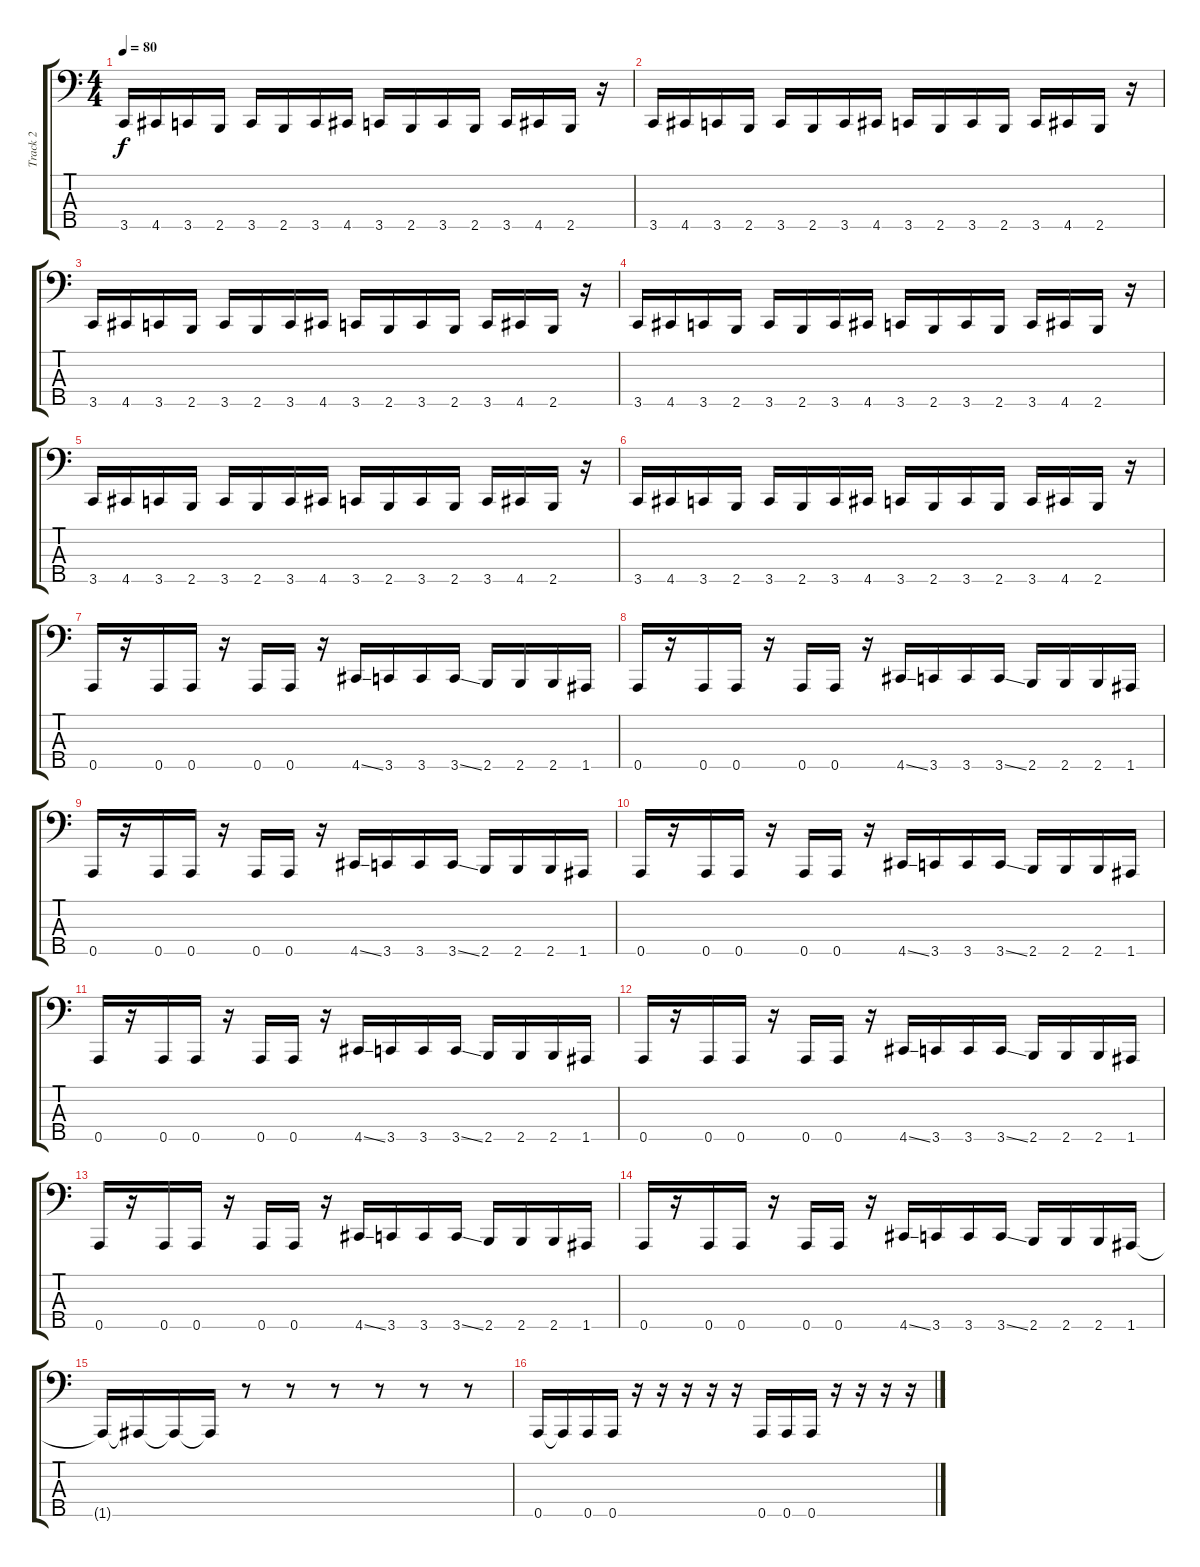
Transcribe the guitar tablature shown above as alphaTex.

\track ("Track 2" "Track 2") {instrument slapbass1}
\staff {score tabs}
\tuning (F2 C2 G1 D1 A0) {hide}
\ts (4 4)
\tempo 80
\clef f4
\ks c
3.5.16{dy f} 4.5.16 3.5.16 2.5.16 3.5.16 2.5.16 3.5.16 4.5.16 3.5.16 2.5.16 3.5.16 2.5.16 3.5.16 4.5.16 2.5.16 r.16 |
3.5.16 4.5.16 3.5.16 2.5.16 3.5.16 2.5.16 3.5.16 4.5.16 3.5.16 2.5.16 3.5.16 2.5.16 3.5.16 4.5.16 2.5.16 r.16 |
3.5.16 4.5.16 3.5.16 2.5.16 3.5.16 2.5.16 3.5.16 4.5.16 3.5.16 2.5.16 3.5.16 2.5.16 3.5.16 4.5.16 2.5.16 r.16 |
3.5.16 4.5.16 3.5.16 2.5.16 3.5.16 2.5.16 3.5.16 4.5.16 3.5.16 2.5.16 3.5.16 2.5.16 3.5.16 4.5.16 2.5.16 r.16 |
3.5.16 4.5.16 3.5.16 2.5.16 3.5.16 2.5.16 3.5.16 4.5.16 3.5.16 2.5.16 3.5.16 2.5.16 3.5.16 4.5.16 2.5.16 r.16 |
3.5.16 4.5.16 3.5.16 2.5.16 3.5.16 2.5.16 3.5.16 4.5.16 3.5.16 2.5.16 3.5.16 2.5.16 3.5.16 4.5.16 2.5.16 r.16 |
0.5.16 r.16 0.5.16 0.5.16 r.16 0.5.16 0.5.16 r.16 4.5{ss}.16 3.5.16 3.5.16 3.5{ss}.16 2.5.16 2.5.16 2.5.16 1.5.16 |
0.5.16 r.16 0.5.16 0.5.16 r.16 0.5.16 0.5.16 r.16 4.5{ss}.16 3.5.16 3.5.16 3.5{ss}.16 2.5.16 2.5.16 2.5.16 1.5.16 |
0.5.16 r.16 0.5.16 0.5.16 r.16 0.5.16 0.5.16 r.16 4.5{ss}.16 3.5.16 3.5.16 3.5{ss}.16 2.5.16 2.5.16 2.5.16 1.5.16 |
0.5.16 r.16 0.5.16 0.5.16 r.16 0.5.16 0.5.16 r.16 4.5{ss}.16 3.5.16 3.5.16 3.5{ss}.16 2.5.16 2.5.16 2.5.16 1.5.16 |
0.5.16 r.16 0.5.16 0.5.16 r.16 0.5.16 0.5.16 r.16 4.5{ss}.16 3.5.16 3.5.16 3.5{ss}.16 2.5.16 2.5.16 2.5.16 1.5.16 |
0.5.16 r.16 0.5.16 0.5.16 r.16 0.5.16 0.5.16 r.16 4.5{ss}.16 3.5.16 3.5.16 3.5{ss}.16 2.5.16 2.5.16 2.5.16 1.5.16 |
0.5.16 r.16 0.5.16 0.5.16 r.16 0.5.16 0.5.16 r.16 4.5{ss}.16 3.5.16 3.5.16 3.5{ss}.16 2.5.16 2.5.16 2.5.16 1.5.16 |
0.5.16 r.16 0.5.16 0.5.16 r.16 0.5.16 0.5.16 r.16 4.5{ss}.16 3.5.16 3.5.16 3.5{ss}.16 2.5.16 2.5.16 2.5.16 1.5.16 |
1.5{t}.16 1.5{t}.16 1.5{t}.16 1.5{t}.16 r.8 r.8 r.8 r.8 r.8 r.8 |
0.5.16 0.5{t}.16 0.5.16 0.5.16 r.16 r.16 r.16 r.16 r.16 0.5.16 0.5.16 0.5.16 r.16 r.16 r.16 r.16
